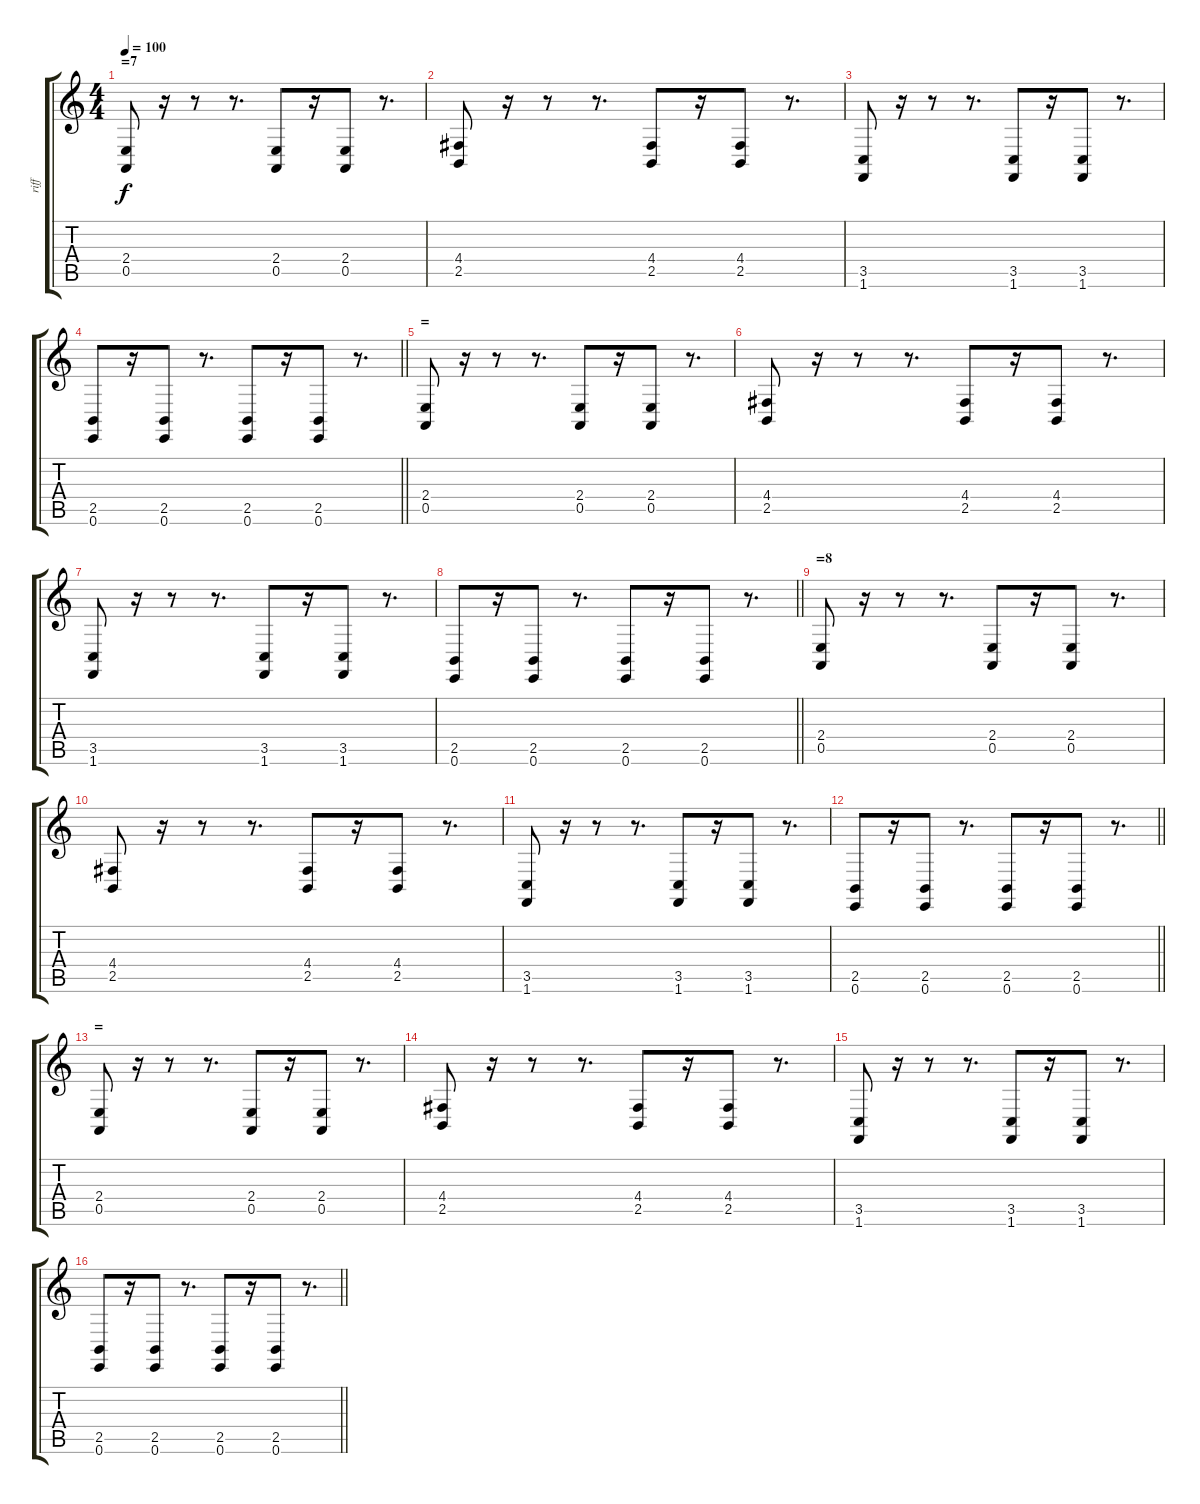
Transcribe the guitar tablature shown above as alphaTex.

\track ("riff" "riff") {instrument lead2sawtooth}
\staff {score tabs}
\tuning (E4 B3 G3 D3 A2 E2) {hide}
\ts (4 4)
\section ("" "=7")
\tempo 100
\clef g2
\ks c
(2.4 0.5).8{dy f} r.16 r.8 r.8{d} (2.4 0.5).8 r.16 (2.4 0.5).8 r.8{d} |
(4.4 2.5).8 r.16 r.8 r.8{d} (4.4 2.5).8 r.16 (4.4 2.5).8 r.8{d} |
(3.5 1.6).8 r.16 r.8 r.8{d} (3.5 1.6).8 r.16 (3.5 1.6).8 r.8{d} |
\barLineRight lightlight
(2.5 0.6).8 r.16 (2.5 0.6).8 r.8{d} (2.5 0.6).8 r.16 (2.5 0.6).8 r.8{d} |
\section ("" "=")
(2.4 0.5).8 r.16 r.8 r.8{d} (2.4 0.5).8 r.16 (2.4 0.5).8 r.8{d} |
(4.4 2.5).8 r.16 r.8 r.8{d} (4.4 2.5).8 r.16 (4.4 2.5).8 r.8{d} |
(3.5 1.6).8 r.16 r.8 r.8{d} (3.5 1.6).8 r.16 (3.5 1.6).8 r.8{d} |
\barLineRight lightlight
(2.5 0.6).8 r.16 (2.5 0.6).8 r.8{d} (2.5 0.6).8 r.16 (2.5 0.6).8 r.8{d} |
\section ("" "=8")
(2.4 0.5).8 r.16 r.8 r.8{d} (2.4 0.5).8 r.16 (2.4 0.5).8 r.8{d} |
(4.4 2.5).8 r.16 r.8 r.8{d} (4.4 2.5).8 r.16 (4.4 2.5).8 r.8{d} |
(3.5 1.6).8 r.16 r.8 r.8{d} (3.5 1.6).8 r.16 (3.5 1.6).8 r.8{d} |
\barLineRight lightlight
(2.5 0.6).8 r.16 (2.5 0.6).8 r.8{d} (2.5 0.6).8 r.16 (2.5 0.6).8 r.8{d} |
\section ("" "=")
(2.4 0.5).8{volume 0} r.16 r.8 r.8{d} (2.4 0.5).8 r.16 (2.4 0.5).8 r.8{d} |
(4.4 2.5).8 r.16 r.8 r.8{d} (4.4 2.5).8 r.16 (4.4 2.5).8 r.8{d} |
(3.5 1.6).8 r.16 r.8 r.8{d} (3.5 1.6).8 r.16 (3.5 1.6).8 r.8{d} |
\barLineRight lightlight
(2.5 0.6).8 r.16 (2.5 0.6).8 r.8{d} (2.5 0.6).8 r.16 (2.5 0.6).8 r.8{d}
